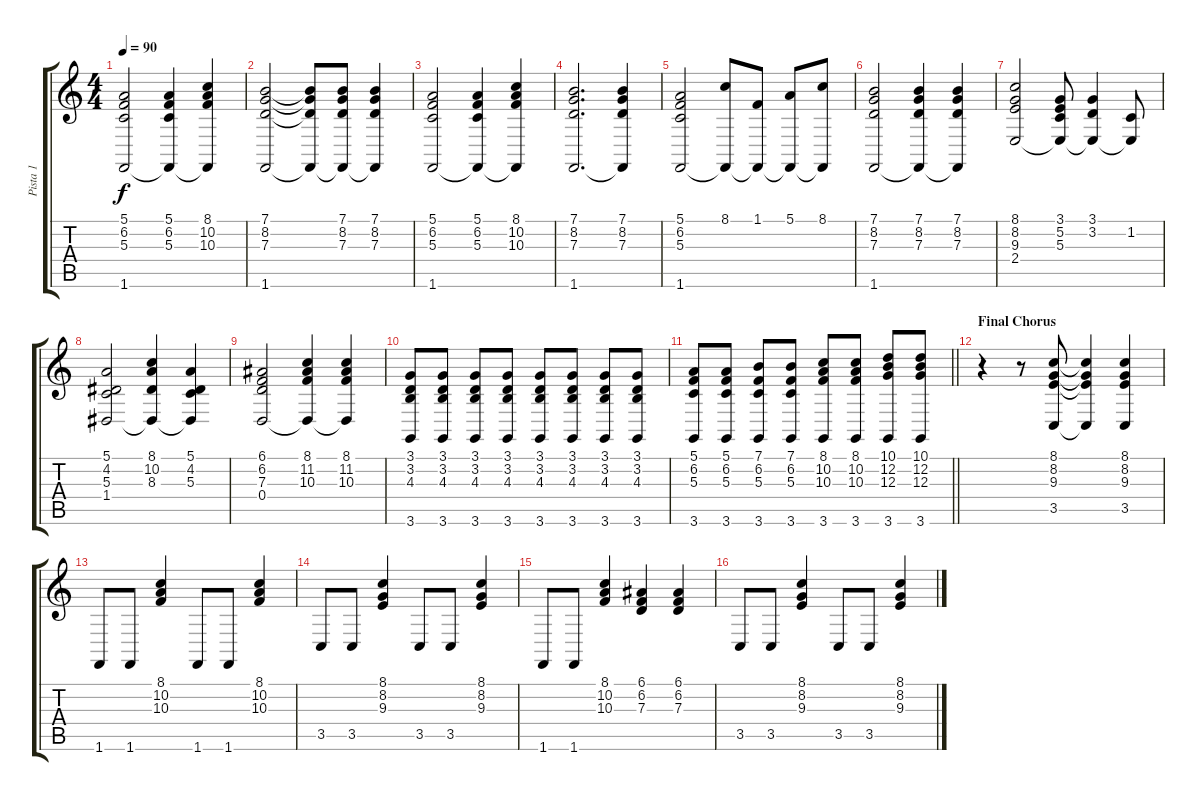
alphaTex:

\track ("Pista 1" "Pista 1") {instrument acousticgrandpiano}
\staff {score tabs}
\tuning (E4 B3 G3 D3 A2 E2) {hide}
\ts (4 4)
\tempo 90
\clef g2
\ks c
(5.1 6.2 5.3 1.6).2{dy f} (5.1 6.2 5.3 1.6{t}).4 (8.1 10.2 10.3 1.6{t}).4 |
(7.1 8.2 7.3 1.6).2 (7.1{t} 8.2{t} 7.3{t} 1.6{t}).8 (7.1 8.2 7.3 1.6{t}).8 (7.1 8.2 7.3 1.6{t}).4 |
(5.1 6.2 5.3 1.6).2 (5.1 6.2 5.3 1.6{t}).4 (8.1 10.2 10.3 1.6{t}).4 |
(7.1 8.2 7.3 1.6).2{d} (7.1 8.2 7.3 1.6{t}).4 |
(5.1 6.2 5.3 1.6).2 (8.1 1.6{t}).8 (1.1 1.6{t}).8 (5.1 1.6{t}).8 (8.1 1.6{t}).8 |
(7.1 8.2 7.3 1.6).2 (7.1 8.2 7.3 1.6{t}).4 (7.1 8.2 7.3 1.6{t}).4 |
(8.1 8.2 9.3 2.4).2 (3.1 5.2 5.3 2.4{t}).8 (3.1 3.2 2.4{t}).4 (1.2 2.4{t}).8 |
(5.1 4.2 5.3 1.4).2 (8.1 10.2 8.3 1.4{t}).4 (5.1 4.2 5.3 1.4{t}).4 |
(6.1 6.2 7.3 0.4).2 (8.1 11.2 10.3 0.4{t}).4 (8.1 11.2 10.3 0.4{t}).4 |
(3.1 3.2 4.3 3.6).8 (3.1 3.2 4.3 3.6).8 (3.1 3.2 4.3 3.6).8 (3.1 3.2 4.3 3.6).8 (3.1 3.2 4.3 3.6).8 (3.1 3.2 4.3 3.6).8 (3.1 3.2 4.3 3.6).8 (3.1 3.2 4.3 3.6).8 |
\barLineRight lightlight
(5.1 6.2 5.3 3.6).8 (5.1 6.2 5.3 3.6).8 (7.1 6.2 5.3 3.6).8 (7.1 6.2 5.3 3.6).8 (8.1 10.2 10.3 3.6).8 (8.1 10.2 10.3 3.6).8 (10.1 12.2 12.3 3.6).8 (10.1 12.2 12.3 3.6).8 |
\section ("" "Final Chorus")
r.4 r.8 (8.1 8.2 9.3 3.5).8 (8.1{t} 8.2{t} 9.3{t} 3.5{t}).4 (8.1 8.2 9.3 3.5).4 |
1.6.8 1.6.8 (8.1 10.2 10.3).4 1.6.8 1.6.8 (8.1 10.2 10.3).4 |
3.5.8 3.5.8 (8.1 8.2 9.3).4 3.5.8 3.5.8 (8.1 8.2 9.3).4 |
1.6.8 1.6.8 (8.1 10.2 10.3).4 (6.1 6.2 7.3).4 (6.1 6.2 7.3).4 |
3.5.8 3.5.8 (8.1 8.2 9.3).4 3.5.8 3.5.8 (8.1 8.2 9.3).4
